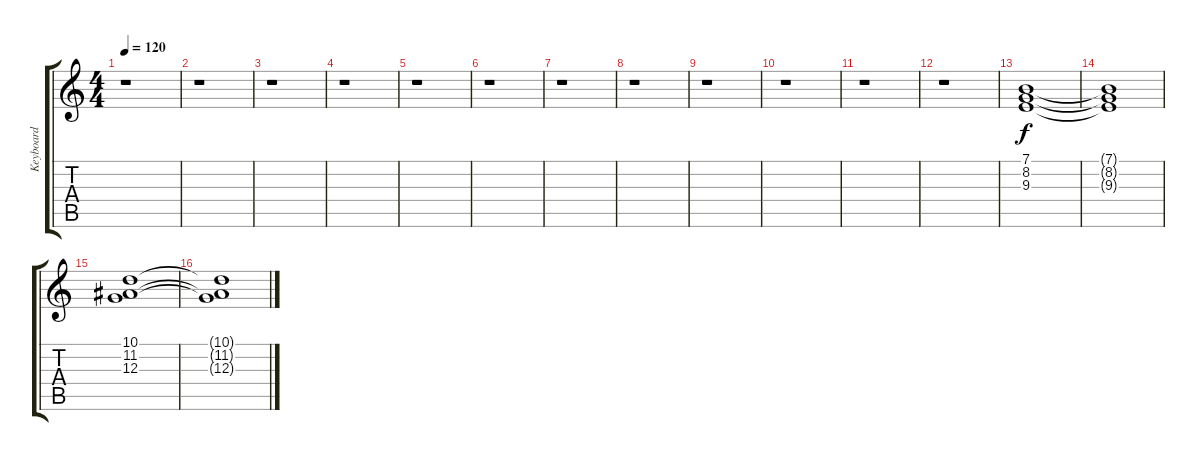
\track ("Keyboard" "Keyboard") {instrument stringensemble1}
\staff {score tabs}
\tuning (E4 B3 G3 D3 A2 E2) {hide}
\ts (4 4)
\tempo 120
\clef g2
\ks c
r.1{dy f} |
r.1 |
r.1 |
r.1 |
r.1 |
r.1 |
r.1 |
r.1 |
r.1 |
r.1 |
r.1 |
r.1 |
(7.1 8.2 9.3).1 |
(7.1{t} 8.2{t} 9.3{t}).1 |
(10.1 11.2 12.3).1 |
(10.1{t} 11.2{t} 12.3{t}).1
